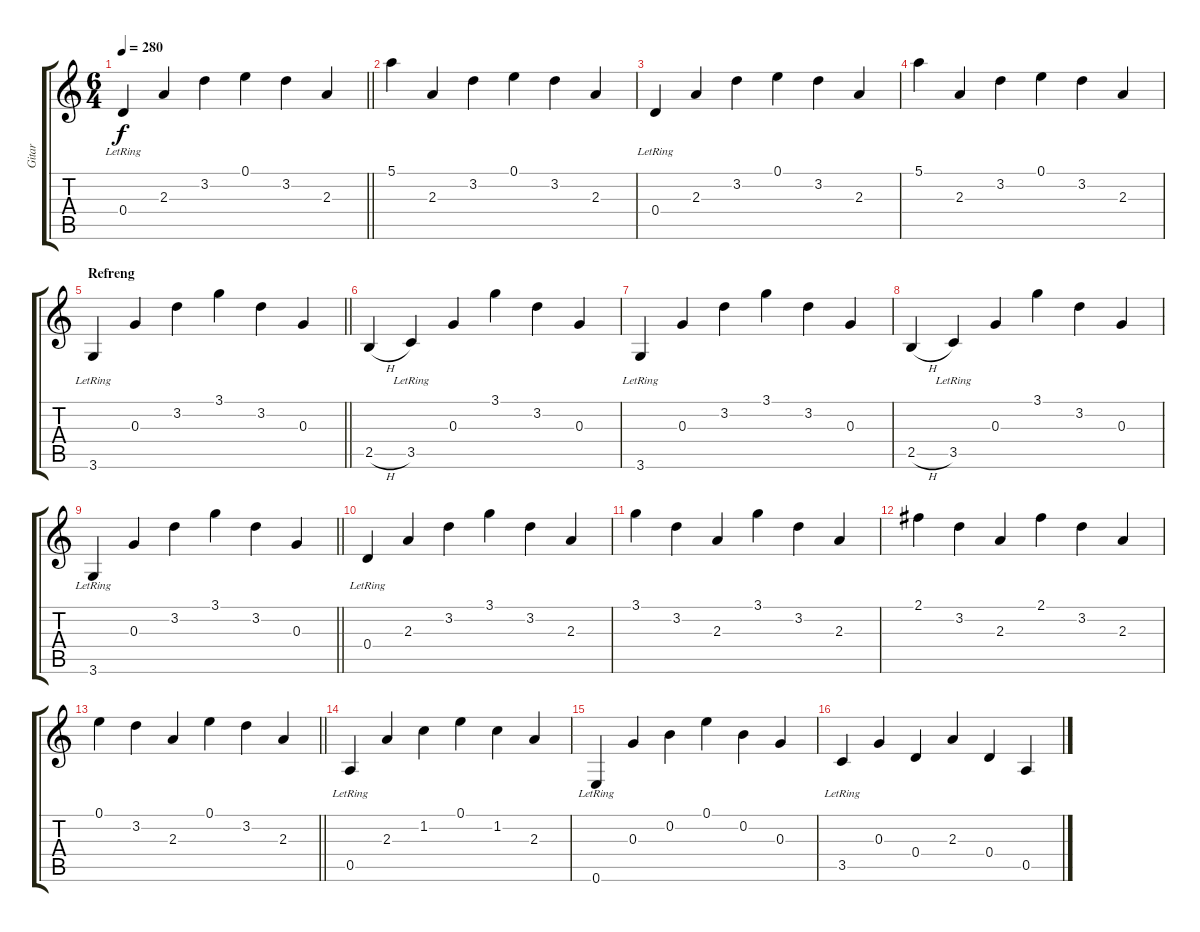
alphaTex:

\track ("Gitar" "Gitar") {instrument acousticguitarsteel}
\staff {score tabs}
\tuning (E4 B3 G3 D3 A2 E2) {hide}
\ts (6 4)
\tempo 280
\clef g2
\barLineRight lightlight
\ks c
0.4{lr}.4{dy f} 2.3.4 3.2.4 0.1.4 3.2.4 2.3.4 |
5.1.4 2.3.4 3.2.4 0.1.4 3.2.4 2.3.4 |
0.4{lr}.4 2.3.4 3.2.4 0.1.4 3.2.4 2.3.4 |
5.1.4 2.3.4 3.2.4 0.1.4 3.2.4 2.3.4 |
\section ("" "Refreng")
\barLineRight lightlight
3.6{lr}.4 0.3.4 3.2.4 3.1.4 3.2.4 0.3.4 |
2.5{h}.4 3.5{lr}.4 0.3.4 3.1.4 3.2.4 0.3.4 |
3.6{lr}.4 0.3.4 3.2.4 3.1.4 3.2.4 0.3.4 |
2.5{h}.4 3.5{lr}.4 0.3.4 3.1.4 3.2.4 0.3.4 |
\barLineRight lightlight
3.6{lr}.4 0.3.4 3.2.4 3.1.4 3.2.4 0.3.4 |
0.4{lr}.4 2.3.4 3.2.4 3.1.4 3.2.4 2.3.4 |
3.1.4 3.2.4 2.3.4 3.1.4 3.2.4 2.3.4 |
2.1.4 3.2.4 2.3.4 2.1.4 3.2.4 2.3.4 |
\barLineRight lightlight
0.1.4 3.2.4 2.3.4 0.1.4 3.2.4 2.3.4 |
0.5{lr}.4 2.3.4 1.2.4 0.1.4 1.2.4 2.3.4 |
0.6{lr}.4 0.3.4 0.2.4 0.1.4 0.2.4 0.3.4 |
3.5{lr}.4 0.3.4 0.4.4 2.3.4 0.4.4 0.5.4
